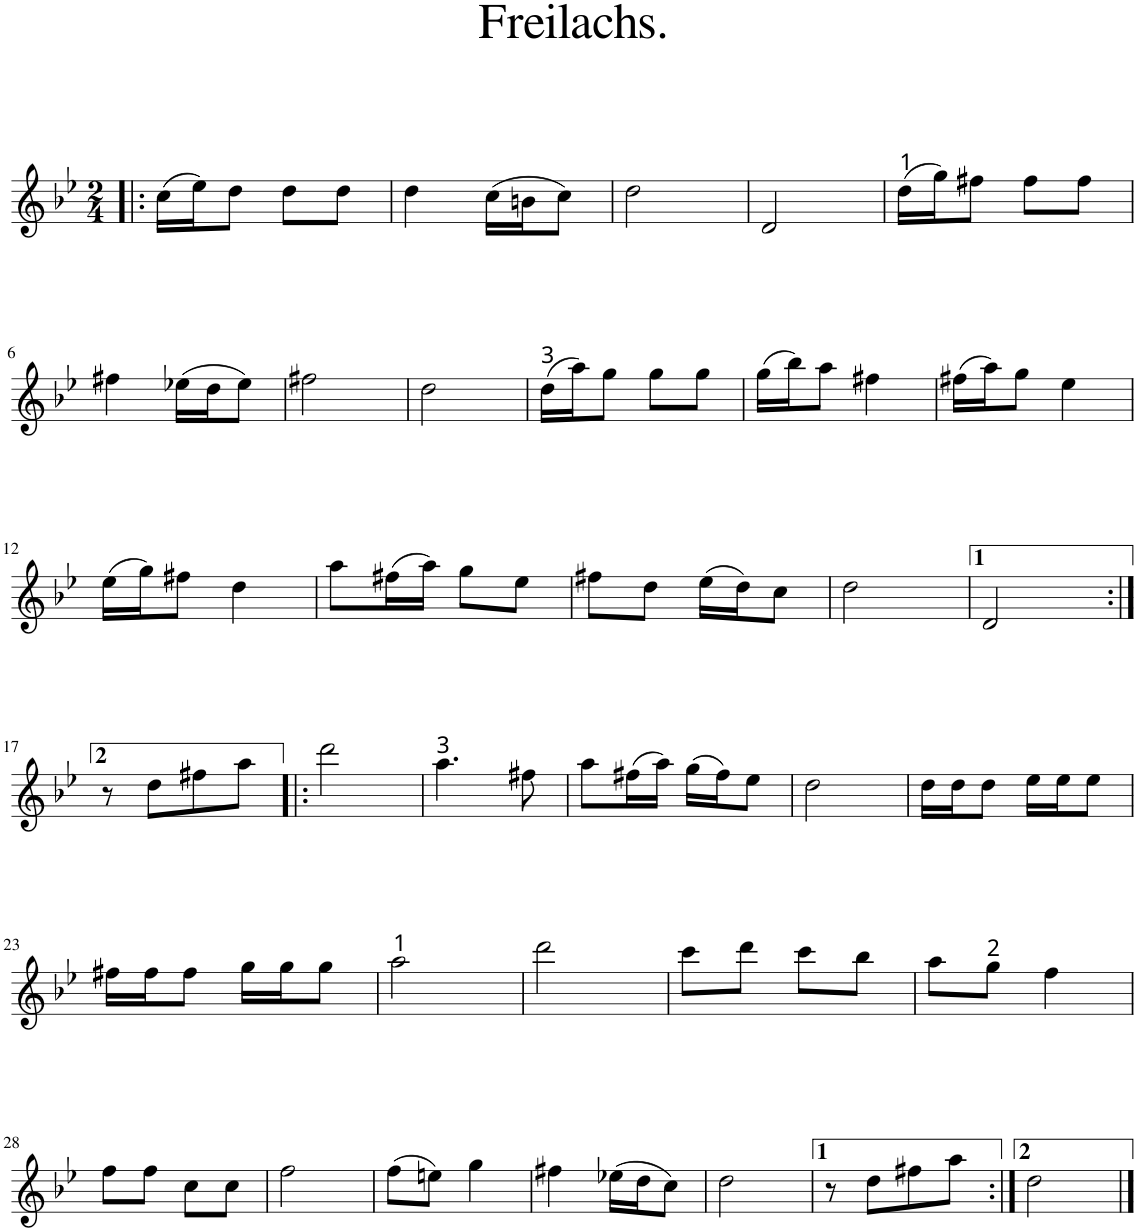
**kern
*part1
*staff1
*I"Piano
*I'Pno.
*clefG2
*k[b-e-]
*g:
*M2/4
=1!|:
(16cc\LL
16ee-\J)
8dd\J
8dd\L
8dd\J
=2
4dd\
(16cc\LL
16bn\J
8cc\J)
=3
2dd\
=4
2d/
=5
(16dd\LL
16gg\J)
8ff#X\J
8ff#\L
8ff#\J
!!LO:LB:g=z
=6
4ff#X\
(16ee-X\LL
16dd\J
8ee-\J)
=7
2ff#X\
=8
2dd\
=9
(16dd\LL
16aa\J)
8gg\J
8gg\L
8gg\J
=10
(16gg\LL
16bb-\J)
8aa\J
4ff#X\
=11
(16ff#X\LL
16aa\J)
8gg\J
4ee-\
!!LO:LB:g=z
=12
(16ee-\LL
16gg\J)
8ff#X\J
4dd\
=13
8aa\L
(16ff#X\L
16aa\JJ)
8gg\L
8ee-\J
=14
8ff#X\L
8dd\J
(16ee-\LL
16dd\J)
8cc\J
=15
2dd\
=16
2d/
!!LO:LB:g=z
=17:|!
8r
8dd\L
8ff#X\
8aa\J
=18!|:
2ddd\
=19
4.aa\
8ff#X\
=20
8aa\L
(16ff#X\L
16aa\JJ)
(16gg\LL
16ff#\J)
8ee-\J
=21
2dd\
=22
16dd\LL
16dd\J
8dd\J
16ee-\LL
16ee-\J
8ee-\J
!!LO:LB:g=z
=23
16ff#X\LL
16ff#\J
8ff#\J
16gg\LL
16gg\J
8gg\J
=24
2aa\
=25
2ddd\
=26
8ccc\L
8ddd\J
8ccc\L
8bb-\J
=27
8aa\L
8gg\J
4ff\
!!LO:LB:g=z
=28
8ff\L
8ff\J
8cc\L
8cc\J
=29
2ff\
=30
(8ff\L
8een\J)
4gg\
=31
4ff#X\
(16ee-X\LL
16dd\J
8cc\J)
=32
2dd\
=33
8r
8dd\L
8ff#X\
8aa\J
=34:|!
2dd\
==
*-
